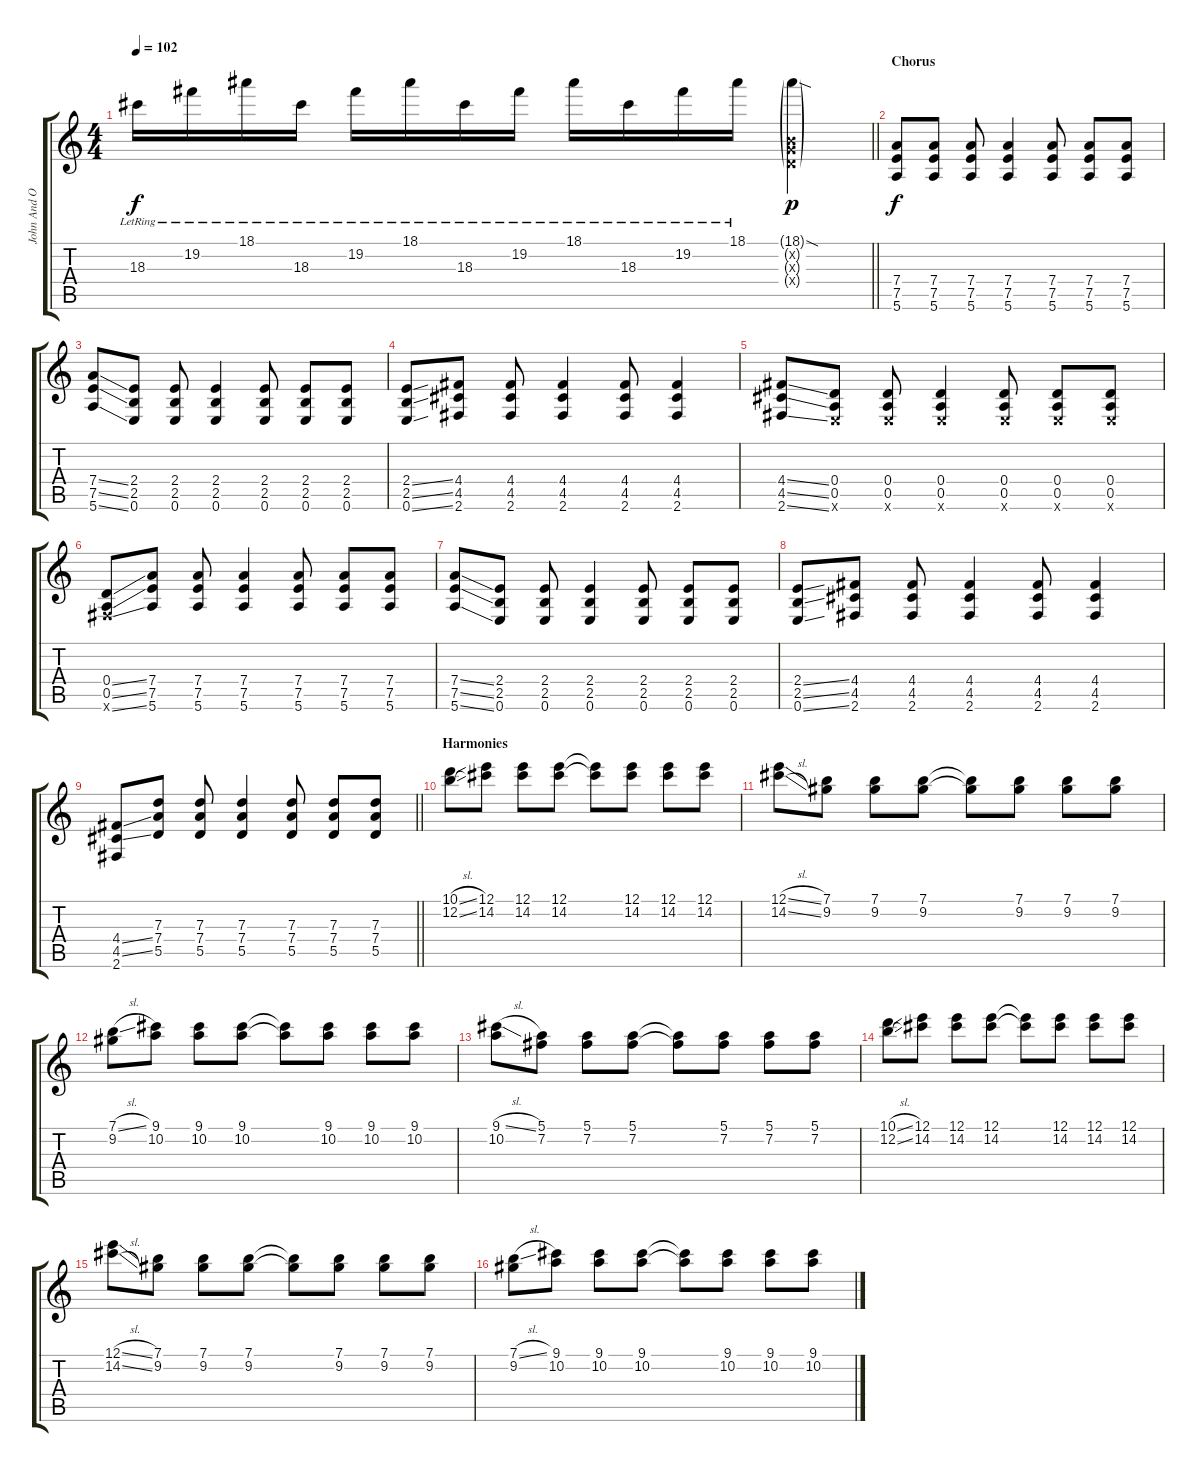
\track ("John And Omar" "John And O") {instrument distortionguitar}
\staff {score tabs}
\tuning (E4 B3 G3 D3 A2 E2) {hide}
\ts (4 4)
\tempo 102
\clef g2
\barLineRight lightlight
\ks c
18.3{lr}.16{dy f} 19.2{lr}.16 18.1{lr}.16 18.3{lr}.16 19.2{lr}.16 18.1{lr}.16 18.3{lr}.16 19.2{lr}.16 18.1{lr}.16 18.3{lr}.16 19.2{lr}.16 18.1{lr}.16 (18.1{sod g} 0.2{g x} 0.3{g x} 0.4{g x}).4{dy p} |
\section ("" "Chorus")
(7.4 7.5 5.6).8{dy f} (7.4 7.5 5.6).8 (7.4 7.5 5.6).8 (7.4 7.5 5.6).4 (7.4 7.5 5.6).8 (7.4 7.5 5.6).8 (7.4 7.5 5.6).8 |
(7.4{ss} 7.5{ss} 5.6{ss}).8 (2.4 2.5 0.6).8 (2.4 2.5 0.6).8 (2.4 2.5 0.6).4 (2.4 2.5 0.6).8 (2.4 2.5 0.6).8 (2.4 2.5 0.6).8 |
(2.4{ss} 2.5{ss} 0.6{ss}).8 (4.4 4.5 2.6).8 (4.4 4.5 2.6).8 (4.4 4.5 2.6).4 (4.4 4.5 2.6).8 (4.4 4.5 2.6).4 |
(4.4{ss} 4.5{ss} 2.6{ss}).8 (0.4 0.5 0.6{x}).8 (0.4 0.5 0.6{x}).8 (0.4 0.5 0.6{x}).4 (0.4 0.5 0.6{x}).8 (0.4 0.5 0.6{x}).8 (0.4 0.5 0.6{x}).8 |
(0.4{ss} 0.5{ss} 2.6{ss x}).8 (7.4 7.5 5.6).8 (7.4 7.5 5.6).8 (7.4 7.5 5.6).4 (7.4 7.5 5.6).8 (7.4 7.5 5.6).8 (7.4 7.5 5.6).8 |
(7.4{ss} 7.5{ss} 5.6{ss}).8 (2.4 2.5 0.6).8 (2.4 2.5 0.6).8 (2.4 2.5 0.6).4 (2.4 2.5 0.6).8 (2.4 2.5 0.6).8 (2.4 2.5 0.6).8 |
(2.4{ss} 2.5{ss} 0.6{ss}).8 (4.4 4.5 2.6).8 (4.4 4.5 2.6).8 (4.4 4.5 2.6).4 (4.4 4.5 2.6).8 (4.4 4.5 2.6).4 |
\barLineRight lightlight
(4.4{ss} 4.5{ss} 2.6).8 (7.3 7.4 5.5).8 (7.3 7.4 5.5).8 (7.3 7.4 5.5).4 (7.3 7.4 5.5).8 (7.3 7.4 5.5).8 (7.3 7.4 5.5).8 |
\section ("" "Harmonies")
(10.1{sl} 12.2{sl}).8 (12.1 14.2).8 (12.1 14.2).8 (12.1 14.2).8 (12.1{t} 14.2{t}).8 (12.1 14.2).8 (12.1 14.2).8 (12.1 14.2).8 |
(12.1{sl} 14.2{sl}).8 (7.1 9.2).8 (7.1 9.2).8 (7.1 9.2).8 (7.1{t} 9.2{t}).8 (7.1 9.2).8 (7.1 9.2).8 (7.1 9.2).8 |
(7.1{sl} 9.2).8 (9.1 10.2).8 (9.1 10.2).8 (9.1 10.2).8 (9.1{t} 10.2{t}).8 (9.1 10.2).8 (9.1 10.2).8 (9.1 10.2).8 |
(9.1{sl} 10.2).8 (5.1 7.2).8 (5.1 7.2).8 (5.1 7.2).8 (5.1{t} 7.2{t}).8 (5.1 7.2).8 (5.1 7.2).8 (5.1 7.2).8 |
(10.1{sl} 12.2{sl}).8 (12.1 14.2).8 (12.1 14.2).8 (12.1 14.2).8 (12.1{t} 14.2{t}).8 (12.1 14.2).8 (12.1 14.2).8 (12.1 14.2).8 |
(12.1{sl} 14.2{sl}).8 (7.1 9.2).8 (7.1 9.2).8 (7.1 9.2).8 (7.1{t} 9.2{t}).8 (7.1 9.2).8 (7.1 9.2).8 (7.1 9.2).8 |
(7.1{sl} 9.2).8 (9.1 10.2).8 (9.1 10.2).8 (9.1 10.2).8 (9.1{t} 10.2{t}).8 (9.1 10.2).8 (9.1 10.2).8 (9.1 10.2).8
